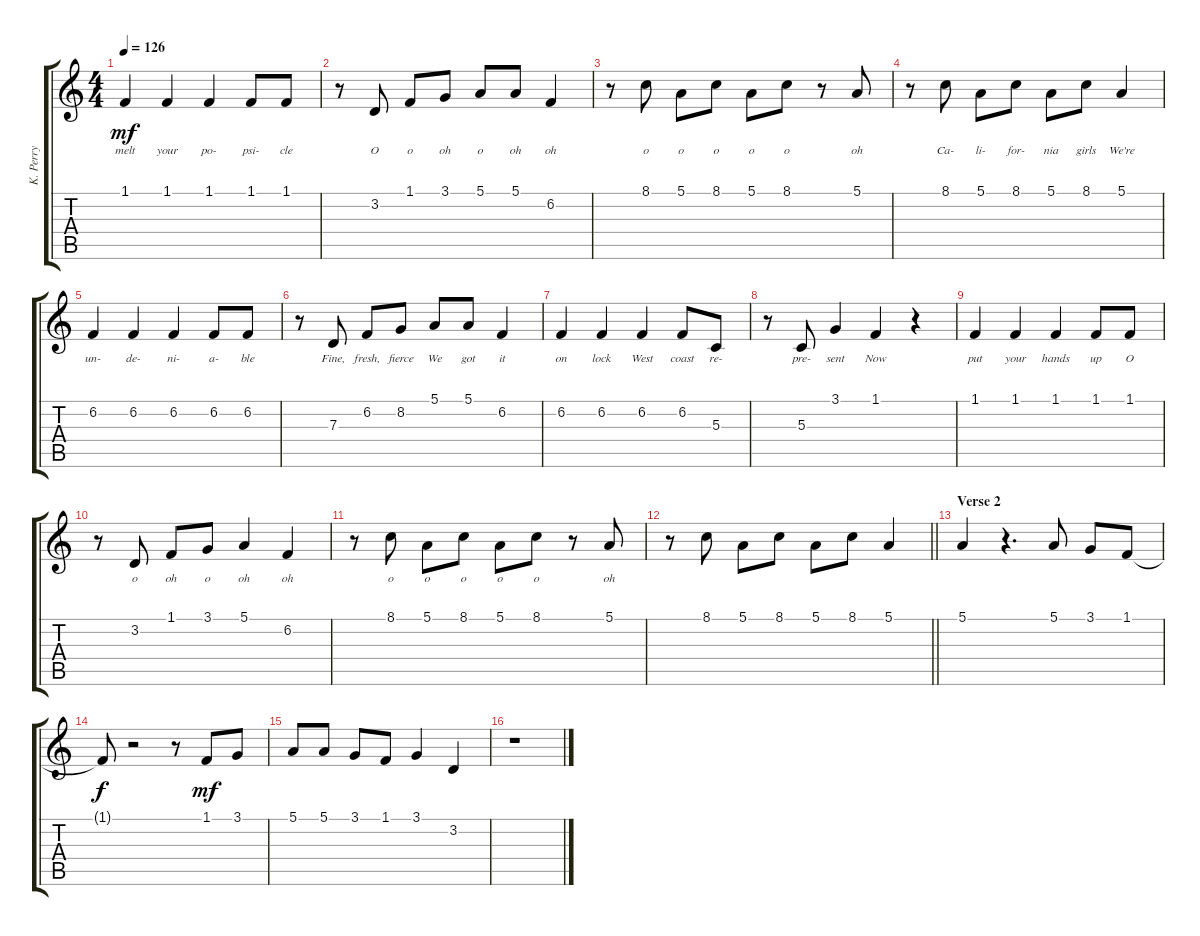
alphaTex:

\track ("K. Perry" "K. Perry") {instrument lead1square}
\staff {score tabs}
\tuning (E4 B3 G3 D3 A2 E2) {hide}
\ts (4 4)
\tempo 126
\clef g2
\ks c
1.1.4{lyrics (0 "melt") lyrics (1 "") lyrics (2 "") lyrics (3 "") lyrics (4 "") dy mf} 1.1.4{lyrics (0 "your") lyrics (1 "") lyrics (2 "") lyrics (3 "") lyrics (4 "")} 1.1.4{lyrics (0 "po-") lyrics (1 "") lyrics (2 "") lyrics (3 "") lyrics (4 "")} 1.1.8{lyrics (0 "psi-") lyrics (1 "") lyrics (2 "") lyrics (3 "") lyrics (4 "")} 1.1.8{lyrics (0 "cle") lyrics (1 "") lyrics (2 "") lyrics (3 "") lyrics (4 "")} |
r.8 3.2.8{lyrics (0 "O") lyrics (1 "") lyrics (2 "") lyrics (3 "") lyrics (4 "")} 1.1.8{lyrics (0 "o") lyrics (1 "") lyrics (2 "") lyrics (3 "") lyrics (4 "")} 3.1.8{lyrics (0 "oh") lyrics (1 "") lyrics (2 "") lyrics (3 "") lyrics (4 "")} 5.1.8{lyrics (0 "o") lyrics (1 "") lyrics (2 "") lyrics (3 "") lyrics (4 "")} 5.1.8{lyrics (0 "oh") lyrics (1 "") lyrics (2 "") lyrics (3 "") lyrics (4 "")} 6.2.4{lyrics (0 "oh") lyrics (1 "") lyrics (2 "") lyrics (3 "") lyrics (4 "")} |
r.8 8.1.8{lyrics (0 "o") lyrics (1 "") lyrics (2 "") lyrics (3 "") lyrics (4 "")} 5.1.8{lyrics (0 "o") lyrics (1 "") lyrics (2 "") lyrics (3 "") lyrics (4 "")} 8.1.8{lyrics (0 "o") lyrics (1 "") lyrics (2 "") lyrics (3 "") lyrics (4 "")} 5.1.8{lyrics (0 "o") lyrics (1 "") lyrics (2 "") lyrics (3 "") lyrics (4 "")} 8.1.8{lyrics (0 "o") lyrics (1 "") lyrics (2 "") lyrics (3 "") lyrics (4 "")} r.8 5.1.8{lyrics (0 "oh") lyrics (1 "") lyrics (2 "") lyrics (3 "") lyrics (4 "")} |
r.8 8.1.8{lyrics (0 "Ca-") lyrics (1 "") lyrics (2 "") lyrics (3 "") lyrics (4 "")} 5.1.8{lyrics (0 "li-") lyrics (1 "") lyrics (2 "") lyrics (3 "") lyrics (4 "")} 8.1.8{lyrics (0 "for-") lyrics (1 "") lyrics (2 "") lyrics (3 "") lyrics (4 "")} 5.1.8{lyrics (0 "nia") lyrics (1 "") lyrics (2 "") lyrics (3 "") lyrics (4 "")} 8.1.8{lyrics (0 "girls") lyrics (1 "") lyrics (2 "") lyrics (3 "") lyrics (4 "")} 5.1.4{lyrics (0 "We're") lyrics (1 "") lyrics (2 "") lyrics (3 "") lyrics (4 "")} |
6.2.4{lyrics (0 "un-") lyrics (1 "") lyrics (2 "") lyrics (3 "") lyrics (4 "")} 6.2.4{lyrics (0 "de-") lyrics (1 "") lyrics (2 "") lyrics (3 "") lyrics (4 "")} 6.2.4{lyrics (0 "ni-") lyrics (1 "") lyrics (2 "") lyrics (3 "") lyrics (4 "")} 6.2.8{lyrics (0 "a-") lyrics (1 "") lyrics (2 "") lyrics (3 "") lyrics (4 "")} 6.2.8{lyrics (0 "ble") lyrics (1 "") lyrics (2 "") lyrics (3 "") lyrics (4 "")} |
r.8 7.3.8{lyrics (0 "Fine,") lyrics (1 "") lyrics (2 "") lyrics (3 "") lyrics (4 "")} 6.2.8{lyrics (0 "fresh,") lyrics (1 "") lyrics (2 "") lyrics (3 "") lyrics (4 "")} 8.2.8{lyrics (0 "fierce") lyrics (1 "") lyrics (2 "") lyrics (3 "") lyrics (4 "")} 5.1.8{lyrics (0 "We") lyrics (1 "") lyrics (2 "") lyrics (3 "") lyrics (4 "")} 5.1.8{lyrics (0 "got") lyrics (1 "") lyrics (2 "") lyrics (3 "") lyrics (4 "")} 6.2.4{lyrics (0 "it") lyrics (1 "") lyrics (2 "") lyrics (3 "") lyrics (4 "")} |
6.2.4{lyrics (0 "on") lyrics (1 "") lyrics (2 "") lyrics (3 "") lyrics (4 "")} 6.2.4{lyrics (0 "lock") lyrics (1 "") lyrics (2 "") lyrics (3 "") lyrics (4 "")} 6.2.4{lyrics (0 "West") lyrics (1 "") lyrics (2 "") lyrics (3 "") lyrics (4 "")} 6.2.8{lyrics (0 "coast") lyrics (1 "") lyrics (2 "") lyrics (3 "") lyrics (4 "")} 5.3.8{lyrics (0 "re-") lyrics (1 "") lyrics (2 "") lyrics (3 "") lyrics (4 "")} |
r.8 5.3.8{lyrics (0 "pre-") lyrics (1 "") lyrics (2 "") lyrics (3 "") lyrics (4 "")} 3.1.4{lyrics (0 "sent") lyrics (1 "") lyrics (2 "") lyrics (3 "") lyrics (4 "")} 1.1.4{lyrics (0 "Now") lyrics (1 "") lyrics (2 "") lyrics (3 "") lyrics (4 "")} r.4 |
1.1.4{lyrics (0 "put") lyrics (1 "") lyrics (2 "") lyrics (3 "") lyrics (4 "")} 1.1.4{lyrics (0 "your") lyrics (1 "") lyrics (2 "") lyrics (3 "") lyrics (4 "")} 1.1.4{lyrics (0 "hands") lyrics (1 "") lyrics (2 "") lyrics (3 "") lyrics (4 "")} 1.1.8{lyrics (0 "up") lyrics (1 "") lyrics (2 "") lyrics (3 "") lyrics (4 "")} 1.1.8{lyrics (0 "O") lyrics (1 "") lyrics (2 "") lyrics (3 "") lyrics (4 "")} |
r.8 3.2.8{lyrics (0 "o") lyrics (1 "") lyrics (2 "") lyrics (3 "") lyrics (4 "")} 1.1.8{lyrics (0 "oh") lyrics (1 "") lyrics (2 "") lyrics (3 "") lyrics (4 "")} 3.1.8{lyrics (0 "o") lyrics (1 "") lyrics (2 "") lyrics (3 "") lyrics (4 "")} 5.1.4{lyrics (0 "oh") lyrics (1 "") lyrics (2 "") lyrics (3 "") lyrics (4 "")} 6.2.4{lyrics (0 "oh") lyrics (1 "") lyrics (2 "") lyrics (3 "") lyrics (4 "")} |
r.8 8.1.8{lyrics (0 "o") lyrics (1 "") lyrics (2 "") lyrics (3 "") lyrics (4 "")} 5.1.8{lyrics (0 "o") lyrics (1 "") lyrics (2 "") lyrics (3 "") lyrics (4 "")} 8.1.8{lyrics (0 "o") lyrics (1 "") lyrics (2 "") lyrics (3 "") lyrics (4 "")} 5.1.8{lyrics (0 "o") lyrics (1 "") lyrics (2 "") lyrics (3 "") lyrics (4 "")} 8.1.8{lyrics (0 "o") lyrics (1 "") lyrics (2 "") lyrics (3 "") lyrics (4 "")} r.8 5.1.8{lyrics (0 "oh") lyrics (1 "") lyrics (2 "") lyrics (3 "") lyrics (4 "")} |
\barLineRight lightlight
r.8 8.1.8 5.1.8 8.1.8 5.1.8 8.1.8 5.1.4 |
\section ("" "Verse 2")
5.1.4 r.4{d} 5.1.8 3.1.8 1.1.8 |
1.1{t}.8{dy f} r.2 r.8 1.1.8{dy mf} 3.1.8 |
5.1.8 5.1.8 3.1.8 1.1.8 3.1.4 3.2.4 |
r.1
